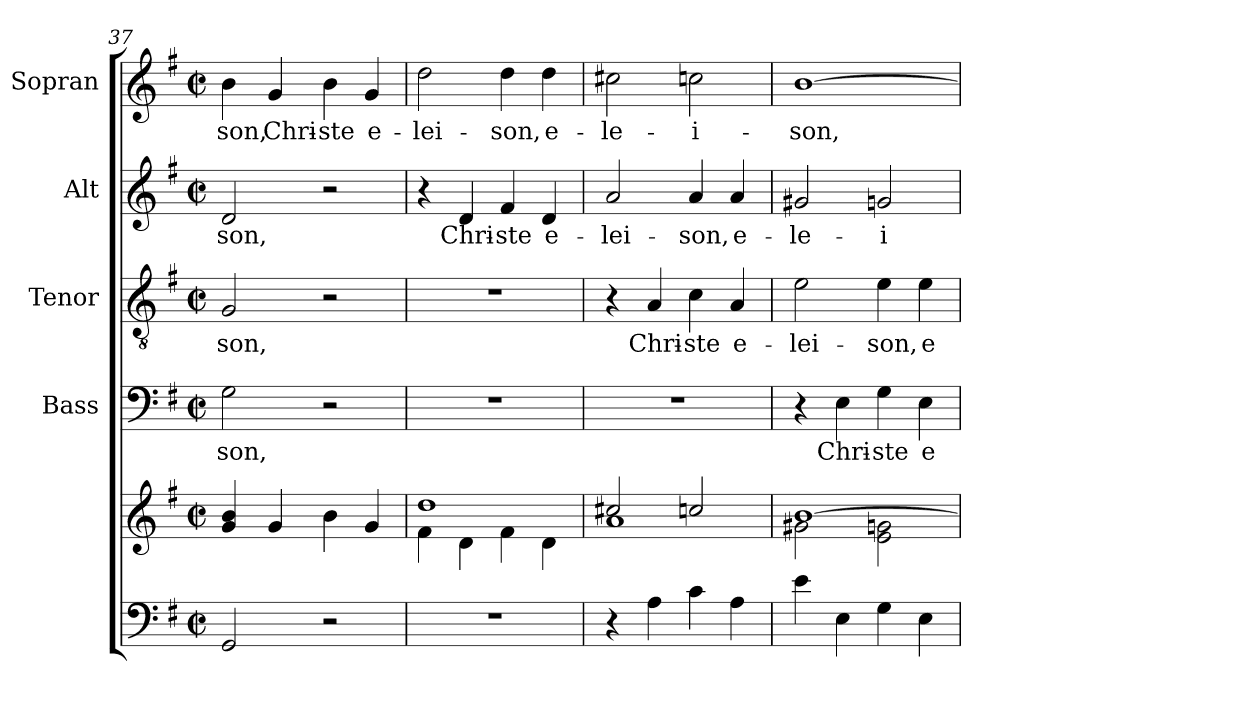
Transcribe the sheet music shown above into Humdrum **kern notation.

**kern	**kern	**kern	**text	**kern	**text	**kern	**text	**kern	**text
*part5	*part5	*part4	*part4	*part3	*part3	*part2	*part2	*part1	*part1
*staff6	*staff5	*staff4	*staff4	*staff3	*staff3	*staff2	*staff2	*staff1	*staff1
*	*	*I"Bass	*	*I"Tenor	*	*I"Alt	*	*I"Sopran	*
*	*	*I'B.	*	*I'T.	*	*I'A.	*	*I'S.	*
*clefF4	*clefG2	*clefF4	*	*clefGv2	*	*clefG2	*	*clefG2	*
*k[f#]	*k[f#]	*k[f#]	*	*k[f#]	*	*k[f#]	*	*k[f#]	*
*G:	*G:	*G:	*	*G:	*	*G:	*	*G:	*
*M2/2	*M2/2	*M2/2	*	*M2/2	*	*M2/2	*	*M2/2	*
*met(c|)	*met(c|)	*met(c|)	*	*met(c|)	*	*met(c|)	*	*met(c|)	*
=37	=37	=37	=37	=37	=37	=37	=37	=37	=37
!	!	!	!LO:LY:b	!	!LO:LY:b	!	!LO:LY:b	!	!LO:LY:b
2GG/	4g/ 4b/	2G\	-son,	2G/	-son,	2d/	-son,	4b\	-son,
!	!	!	!	!	!	!	!	!	!LO:LY:b
.	4g/	.	.	.	.	.	.	4g/	Chri-
!	!	!	!	!	!	!	!	!	!LO:LY:b
2r	4b\	2r	.	2r	.	2r	.	4b\	-ste
!	!	!	!	!	!	!	!	!	!LO:LY:b
.	4g/	.	.	.	.	.	.	4g/	e-
=38	=38	=38	=38	=38	=38	=38	=38	=38	=38
*	*^	*	*	*	*	*	*	*	*
!	!	!	!	!	!	!	!	!	!	!LO:LY:b
1r	1dd	4f#\	1r	.	1r	.	4r	.	2dd\	-lei-
!	!	!	!	!	!	!	!	!LO:LY:b	!	!
.	.	4d\	.	.	.	.	4d/	Chri-	.	.
!	!	!	!	!	!	!	!	!LO:LY:b	!	!LO:LY:b
.	.	4f#\	.	.	.	.	4f#/	-ste	4dd\	-son,
!	!	!	!	!	!	!	!	!LO:LY:b	!	!LO:LY:b
.	.	4d\	.	.	.	.	4d/	e-	4dd\	e-
=39	=39	=39	=39	=39	=39	=39	=39	=39	=39	=39
!	!	!	!	!	!	!	!	!LO:LY:b	!	!LO:LY:b
4r	2cc#X/	1a	1r	.	4r	.	2a/	-lei-	2cc#X\	-le-
!	!	!	!	!	!	!LO:LY:b	!	!	!	!
4A\	.	.	.	.	4A/	Chri-	.	.	.	.
!	!	!	!	!	!	!LO:LY:b	!	!LO:LY:b	!	!LO:LY:b
4c\	2ccn/	.	.	.	4c\	-ste	4a/	-son,	2ccn\	-i-
!	!	!	!	!	!	!LO:LY:b	!	!LO:LY:b	!	!
4A\	.	.	.	.	4A/	e-	4a/	e-	.	.
=40	=40	=40	=40	=40	=40	=40	=40	=40	=40	=40
!	!	!	!	!	!	!LO:LY:b	!	!LO:LY:b	!	!LO:LY:b
4e\	[>1b	2g#X\	4r	.	2e\	-lei-	2g#X/	-le-	[1b	-son,
!	!	!	!	!LO:LY:b	!	!	!	!	!	!
4E\	.	.	4E\	Chri-	.	.	.	.	.	.
!	!	!	!	!LO:LY:b	!	!LO:LY:b	!	!LO:LY:b	!	!
4G\	.	2e\ 2gn\	4G\	-ste	4e\	-son,	2gn/	-i-	.	.
!	!	!	!	!LO:LY:b	!	!LO:LY:b	!	!	!	!
4E\	.	.	4E\	e-	4e\	e-	.	.	.	.
*	*v	*v	*	*	*	*	*	*	*	*
=	=	=	=	=	=	=	=	=	=
*-	*-	*-	*-	*-	*-	*-	*-	*-	*-
